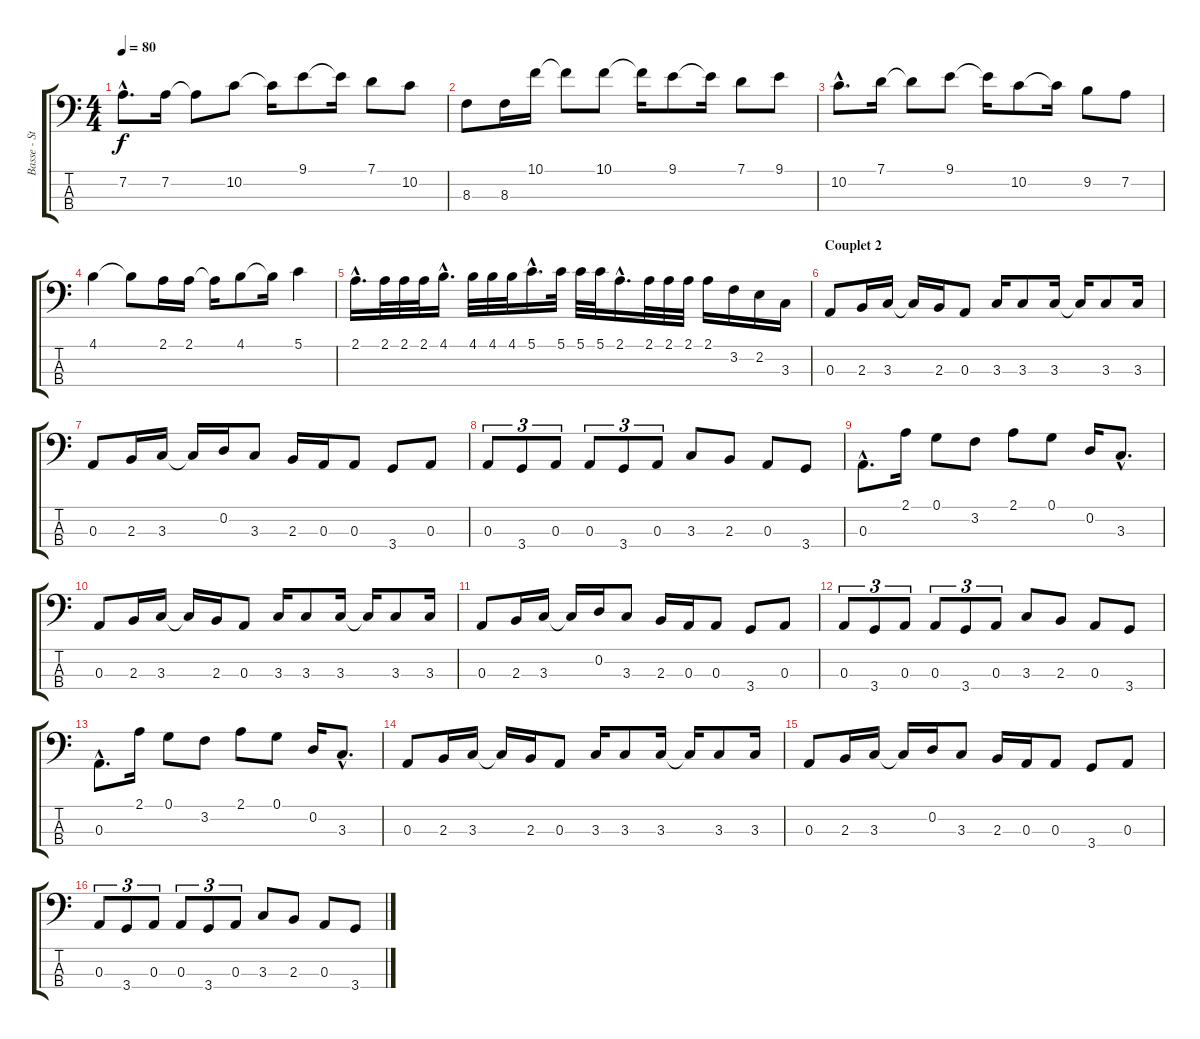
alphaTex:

\track ("Basse - Stef" "Basse - St") {instrument electricbassfinger}
\staff {score tabs}
\tuning (G2 D2 A1 E1) {hide}
\ts (4 4)
\tempo 80
\clef f4
\ks c
7.2{hac}.8{d dy f} 7.2.16 7.2{t}.8 10.2.8 10.2{t}.16 9.1.8 9.1{t}.16 7.1.8 10.2.8 |
8.3.8 8.3.16 10.1.16 10.1{t}.8 10.1.8 10.1{t}.16 9.1.8 9.1{t}.16 7.1.8 9.1.8 |
10.2{hac}.8{d} 7.1.16 7.1{t}.8 9.1.8 9.1{t}.16 10.2.8 10.2{t}.16 9.2.8 7.2.8 |
4.1.4 4.1{t}.8 2.1.16 2.1.16 2.1{t}.16 4.1.8 4.1{t}.16 5.1.4 |
2.1{hac}.16{d} 2.1.32 2.1.32 2.1.32 4.1{hac}.16{d} 4.1.32 4.1.32 4.1.32 5.1{hac}.16{d} 5.1.32 5.1.32 5.1.32 2.1{hac}.16{d} 2.1.32 2.1.32 2.1.32 2.1.16 3.2.16 2.2.16 3.3.16 |
\section ("" "Couplet 2")
0.3.8 2.3.16 3.3.16 3.3{t}.16 2.3.16 0.3.8 3.3.16 3.3.8 3.3.16 3.3{t}.16 3.3.8 3.3.16 |
0.3.8 2.3.16 3.3.16 3.3{t}.16 0.2.16 3.3.8 2.3.16 0.3.16 0.3.8 3.4.8 0.3.8 |
0.3.8{tu (3 2)} 3.4.8{tu (3 2)} 0.3.8{tu (3 2)} 0.3.8{tu (3 2)} 3.4.8{tu (3 2)} 0.3.8{tu (3 2)} 3.3.8 2.3.8 0.3.8 3.4.8 |
0.3{hac}.8{d} 2.1.16 0.1.8 3.2.8 2.1.8 0.1.8 0.2.16 3.3{hac}.8{d} |
0.3.8 2.3.16 3.3.16 3.3{t}.16 2.3.16 0.3.8 3.3.16 3.3.8 3.3.16 3.3{t}.16 3.3.8 3.3.16 |
0.3.8 2.3.16 3.3.16 3.3{t}.16 0.2.16 3.3.8 2.3.16 0.3.16 0.3.8 3.4.8 0.3.8 |
0.3.8{tu (3 2)} 3.4.8{tu (3 2)} 0.3.8{tu (3 2)} 0.3.8{tu (3 2)} 3.4.8{tu (3 2)} 0.3.8{tu (3 2)} 3.3.8 2.3.8 0.3.8 3.4.8 |
0.3{hac}.8{d} 2.1.16 0.1.8 3.2.8 2.1.8 0.1.8 0.2.16 3.3{hac}.8{d} |
0.3.8 2.3.16 3.3.16 3.3{t}.16 2.3.16 0.3.8 3.3.16 3.3.8 3.3.16 3.3{t}.16 3.3.8 3.3.16 |
0.3.8 2.3.16 3.3.16 3.3{t}.16 0.2.16 3.3.8 2.3.16 0.3.16 0.3.8 3.4.8 0.3.8 |
0.3.8{tu (3 2)} 3.4.8{tu (3 2)} 0.3.8{tu (3 2)} 0.3.8{tu (3 2)} 3.4.8{tu (3 2)} 0.3.8{tu (3 2)} 3.3.8 2.3.8 0.3.8 3.4.8
